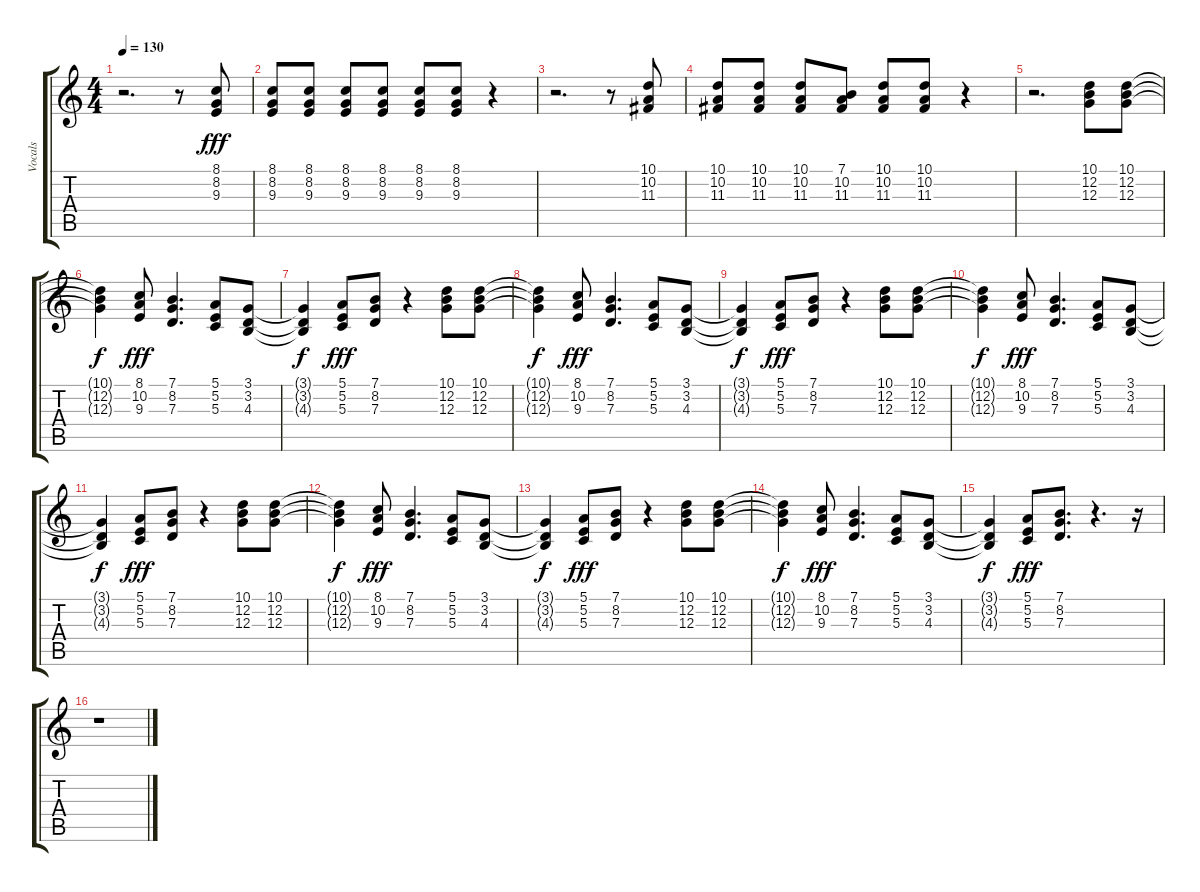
\track ("Vocals" "Vocals") {instrument voiceoohs}
\staff {score tabs}
\tuning (E4 B3 G3 D3 A2 E2) {hide}
\ts (4 4)
\tempo 130
\clef g2
\ks c
r.2{d dy fff} r.8 (8.1 8.2 9.3).8 |
(8.1 8.2 9.3).8 (8.1 8.2 9.3).8 (8.1 8.2 9.3).8 (8.1 8.2 9.3).8 (8.1 8.2 9.3).8 (8.1 8.2 9.3).8 r.4 |
r.2{d} r.8 (10.1 10.2 11.3).8 |
(10.1 10.2 11.3).8 (10.1 10.2 11.3).8 (10.1 10.2 11.3).8 (7.1 10.2 11.3).8 (10.1 10.2 11.3).8 (10.1 10.2 11.3).8 r.4 |
r.2{d} (10.1 12.2 12.3).8 (10.1 12.2 12.3).8 |
(10.1{t} 12.2{t} 12.3{t}).4{dy f} (8.1 10.2 9.3).8{dy fff} (7.1 8.2 7.3).4{d} (5.1 5.2 5.3).8 (3.1 3.2 4.3).8 |
(3.1{t} 3.2{t} 4.3{t}).4{dy f} (5.1 5.2 5.3).8{dy fff} (7.1 8.2 7.3).8 r.4 (10.1 12.2 12.3).8 (10.1 12.2 12.3).8 |
(10.1{t} 12.2{t} 12.3{t}).4{dy f} (8.1 10.2 9.3).8{dy fff} (7.1 8.2 7.3).4{d} (5.1 5.2 5.3).8 (3.1 3.2 4.3).8 |
(3.1{t} 3.2{t} 4.3{t}).4{dy f} (5.1 5.2 5.3).8{dy fff} (7.1 8.2 7.3).8 r.4 (10.1 12.2 12.3).8 (10.1 12.2 12.3).8 |
(10.1{t} 12.2{t} 12.3{t}).4{dy f} (8.1 10.2 9.3).8{dy fff} (7.1 8.2 7.3).4{d} (5.1 5.2 5.3).8 (3.1 3.2 4.3).8 |
(3.1{t} 3.2{t} 4.3{t}).4{dy f} (5.1 5.2 5.3).8{dy fff} (7.1 8.2 7.3).8 r.4 (10.1 12.2 12.3).8 (10.1 12.2 12.3).8 |
(10.1{t} 12.2{t} 12.3{t}).4{dy f} (8.1 10.2 9.3).8{dy fff} (7.1 8.2 7.3).4{d} (5.1 5.2 5.3).8 (3.1 3.2 4.3).8 |
(3.1{t} 3.2{t} 4.3{t}).4{dy f} (5.1 5.2 5.3).8{dy fff} (7.1 8.2 7.3).8 r.4 (10.1 12.2 12.3).8 (10.1 12.2 12.3).8 |
(10.1{t} 12.2{t} 12.3{t}).4{dy f} (8.1 10.2 9.3).8{dy fff} (7.1 8.2 7.3).4{d} (5.1 5.2 5.3).8 (3.1 3.2 4.3).8 |
(3.1{t} 3.2{t} 4.3{t}).4{dy f} (5.1 5.2 5.3).8{dy fff} (7.1 8.2 7.3).8{d} r.4{d} r.16 |
r.1
